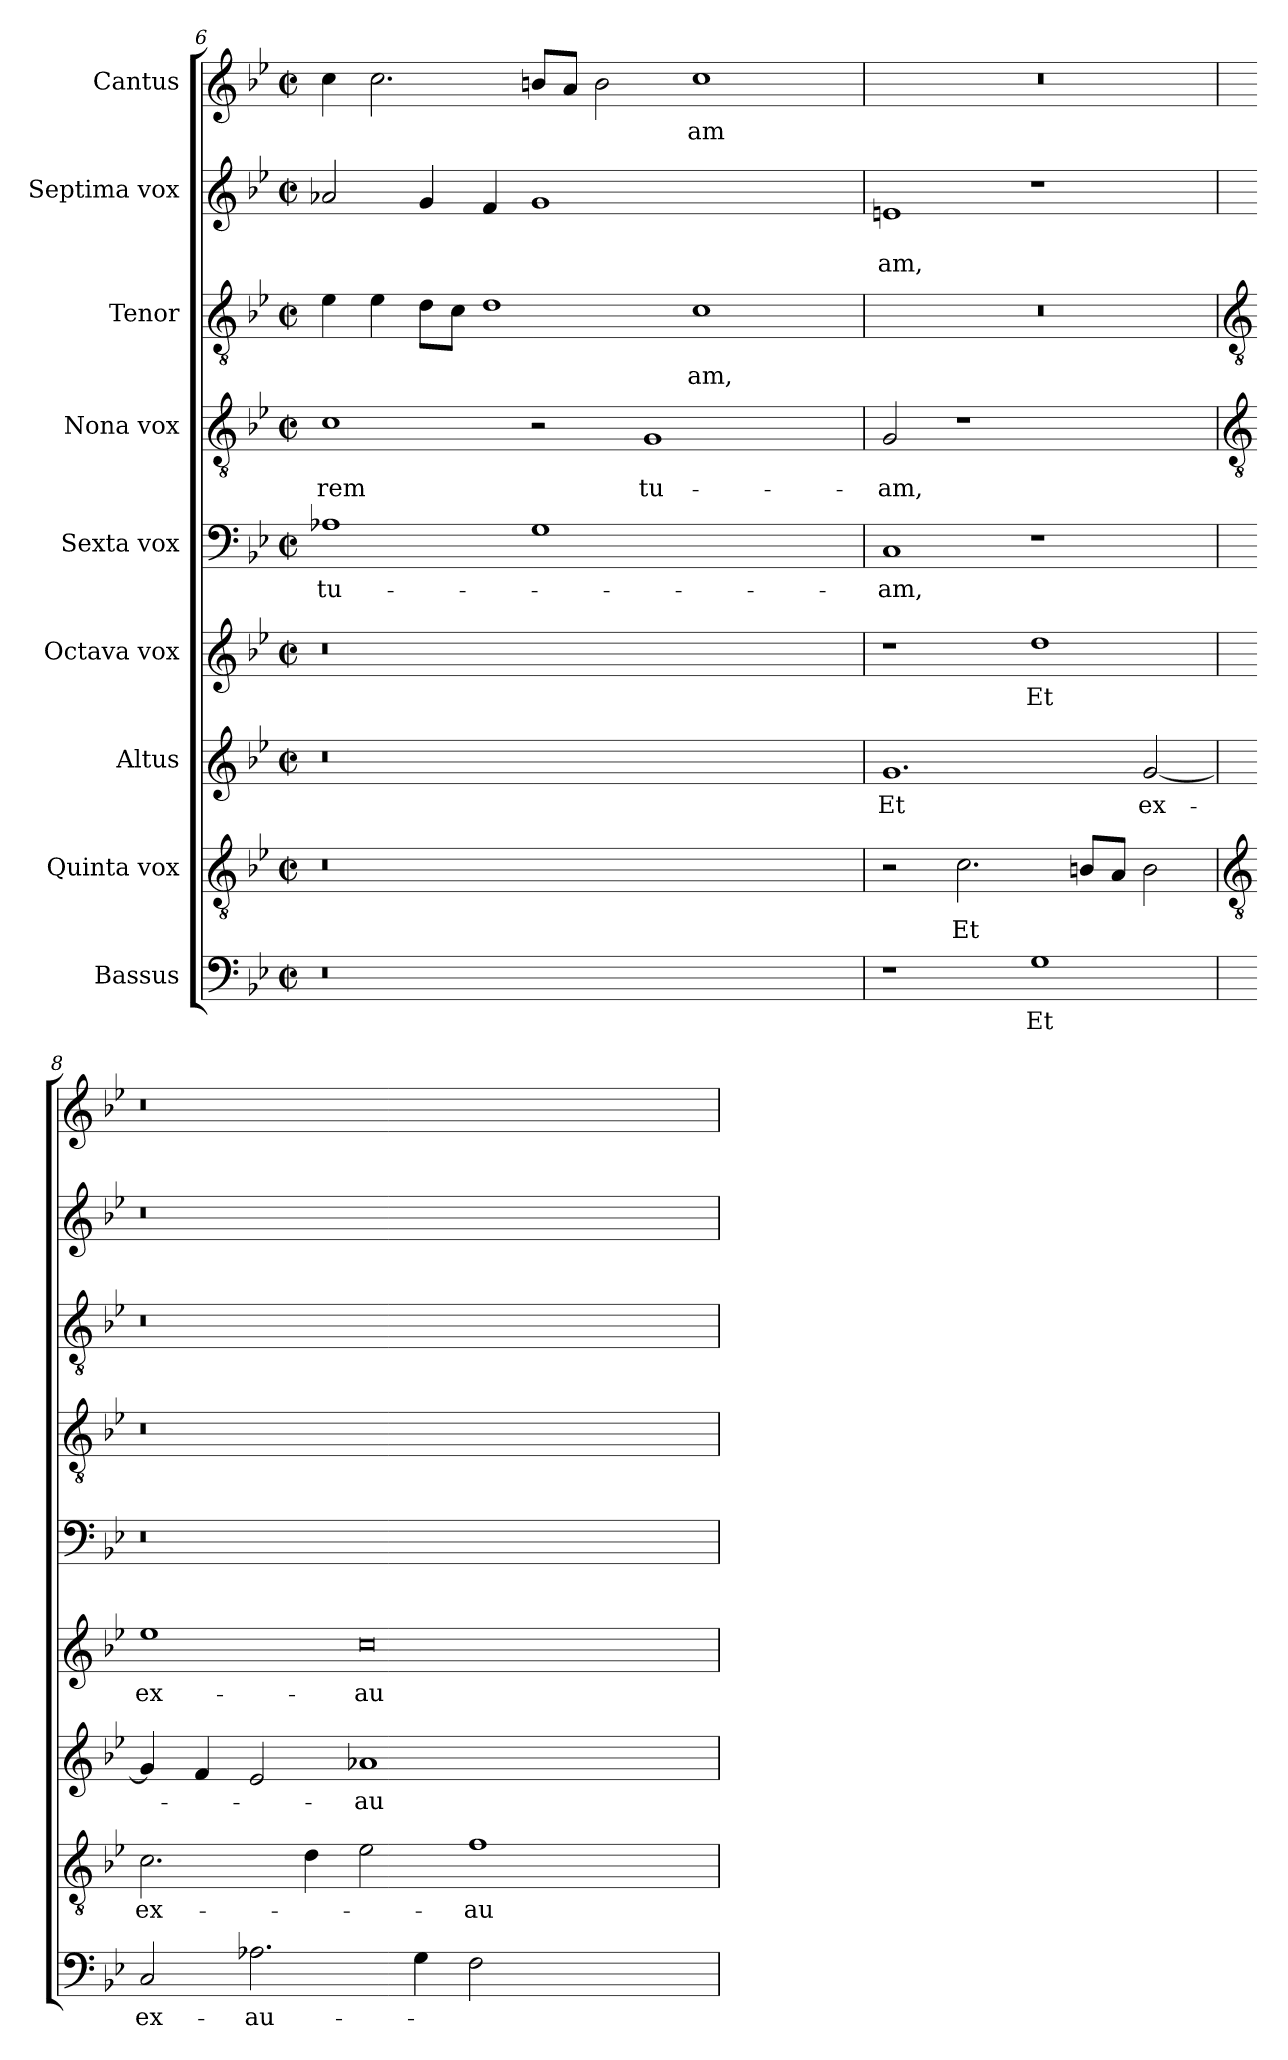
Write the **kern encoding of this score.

**kern	**text	**kern	**text	**kern	**text	**kern	**text	**kern	**text	**kern	**text	**kern	**text	**kern	**text	**text	**kern	**text
*part9	*part9	*part8	*part8	*part7	*part7	*part6	*part6	*part5	*part5	*part4	*part4	*part3	*part3	*part2	*part2	*part2	*part1	*part1
*staff9	*staff9	*staff8	*staff8	*staff7	*staff7	*staff6	*staff6	*staff5	*staff5	*staff4	*staff4	*staff3	*staff3	*staff2	*staff2	*staff2	*staff1	*staff1
*I"Bassus	*	*I"Quinta vox	*	*I"Altus	*	*I"Octava vox	*	*I"Sexta vox	*	*I"Nona vox	*	*I"Tenor	*	*I"Septima vox	*	*	*I"Cantus	*
*clefF4	*	*clefGv2	*	*clefG2	*	*clefG2	*	*clefF4	*	*clefGv2	*	*clefGv2	*	*clefG2	*	*	*clefG2	*
*k[b-e-]	*	*k[b-e-]	*	*k[b-e-]	*	*k[b-e-]	*	*k[b-e-]	*	*k[b-e-]	*	*k[b-e-]	*	*k[b-e-]	*	*	*k[b-e-]	*
*B-:	*	*B-:	*	*B-:	*	*B-:	*	*B-:	*	*B-:	*	*B-:	*	*B-:	*	*	*B-:	*
*M4/2	*	*M4/2	*	*M4/2	*	*M4/2	*	*M4/2	*	*M4/2	*	*M4/2	*	*M4/2	*	*	*M4/2	*
*met(c|)	*	*met(c|)	*	*met(c|)	*	*met(c|)	*	*met(c|)	*	*met(c|)	*	*met(c|)	*	*met(c|)	*	*	*met(c|)	*
=6	=6	=6	=6	=6	=6	=6	=6	=6	=6	=6	=6	=6	=6	=6	=6	=6	=6	=6
!	!	!	!	!	!	!	!	!	!LO:LY:b	!	!LO:LY:b	!	!	!	!	!	!	!
0r	.	0r	.	0r	.	0r	.	1A-X	tu-	1c	-rem	4e-	.	2a-X	.	.	4cc	.
.	.	.	.	.	.	.	.	.	.	.	.	4e-	.	.	.	.	2.cc	.
.	.	.	.	.	.	.	.	.	.	.	.	8dL	.	4g	.	.	.	.
.	.	.	.	.	.	.	.	.	.	.	.	8cJ	.	.	.	.	.	.
.	.	.	.	.	.	.	.	.	.	.	.	1d	.	4f	.	.	.	.
.	.	.	.	.	.	.	.	1G	.	2r	.	.	.	1g	.	.	8bL	.
.	.	.	.	.	.	.	.	.	.	.	.	.	.	.	.	.	8aJ	.
.	.	.	.	.	.	.	.	.	.	.	.	.	.	.	.	.	2b	.
!	!	!	!	!	!	!	!	!	!	!	!LO:LY:b	!	!	!	!	!	!	!
.	.	.	.	.	.	.	.	.	.	1G	tu-	.	.	.	.	.	.	.
!	!	!	!	!	!	!	!	!	!	!	!	!	!LO:LY:b	!	!	!	!	!LO:LY:b
.	.	.	.	.	.	.	.	.	.	.	.	1c	am,	.	.	.	1cc	-am
2.ryy	.	2.ryy	.	2.ryy	.	2.ryy	.	2.ryy	.	.	.	.	.	2.ryy	.	.	.	.
.	.	.	.	.	.	.	.	.	.	4ryy	.	.	.	.	.	.	.	.
=7	=7	=7	=7	=7	=7	=7	=7	=7	=7	=7	=7	=7	=7	=7	=7	=7	=7	=7
!	!	!	!	!	!LO:LY:b	!	!	!	!LO:LY:b	!	!LO:LY:b	!	!	!	!	!LO:LY:b	!	!
1r	.	2r	.	1.g	Et	1r	.	1C	-am,	2G	-am,	0r	.	1en	.	am,	0r	.
!	!	!	!LO:LY:b	!	!	!	!	!	!	!	!	!	!	!	!	!	!	!
.	.	2.c	Et	.	.	.	.	.	.	1r	.	.	.	.	.	.	.	.
!	!LO:LY:b	!	!	!	!	!	!LO:LY:b	!	!	!	!	!	!	!	!	!	!	!
1G	Et	.	.	.	.	1dd	Et	1r	.	.	.	.	.	1r	.	.	.	.
.	.	8BL	.	.	.	.	.	.	.	.	.	.	.	.	.	.	.	.
.	.	8AJ	.	.	.	.	.	.	.	.	.	.	.	.	.	.	.	.
!	!	!	!	!	!LO:LY:b	!	!	!	!	!	!	!	!	!	!	!	!	!
.	.	2B	.	[2g	ex-	.	.	.	.	2ryy	.	.	.	.	.	.	.	.
!!LO:LB:g=z
=8	=8	=8	=8	=8	=8	=8	=8	=8	=8	=8	=8	=8	=8	=8	=8	=8	=8	=8
*	*	*clefGv2	*	*	*	*	*	*	*	*clefGv2	*	*clefGv2	*	*	*	*	*	*
!	!LO:LY:b	!	!LO:LY:b	!	!	!	!LO:LY:b	!	!	!	!	!	!	!	!	!	!	!
2C	ex-	2.c	ex-	4g]	.	1ee-	ex-	0r	.	0r	.	0r	.	0r	.	.	0r	.
.	.	.	.	4f	.	.	.	.	.	.	.	.	.	.	.	.	.	.
!	!LO:LY:b	!	!	!	!	!	!	!	!	!	!	!	!	!	!	!	!	!
2.A-X	-au-	.	.	2e-	.	.	.	.	.	.	.	.	.	.	.	.	.	.
.	.	4d	.	.	.	.	.	.	.	.	.	.	.	.	.	.	.	.
!	!	!	!	!	!LO:LY:b	!	!LO:LY:b	!	!	!	!	!	!	!	!	!	!	!
.	.	2e-	.	1a-	-au-	0cc	-au-	.	.	.	.	.	.	.	.	.	.	.
4G	.	.	.	.	.	.	.	.	.	.	.	.	.	.	.	.	.	.
!	!	!	!LO:LY:b	!	!	!	!	!	!	!	!	!	!	!	!	!	!	!
2F	.	1f	-au-	.	.	.	.	.	.	.	.	.	.	.	.	.	.	.
1ryy	.	.	.	1ryy	.	.	.	1ryy	.	1ryy	.	1ryy	.	1ryy	.	.	1ryy	.
.	.	2ryy	.	.	.	.	.	.	.	.	.	.	.	.	.	.	.	.
=	=	=	=	=	=	=	=	=	=	=	=	=	=	=	=	=	=	=
*-	*-	*-	*-	*-	*-	*-	*-	*-	*-	*-	*-	*-	*-	*-	*-	*-	*-	*-
